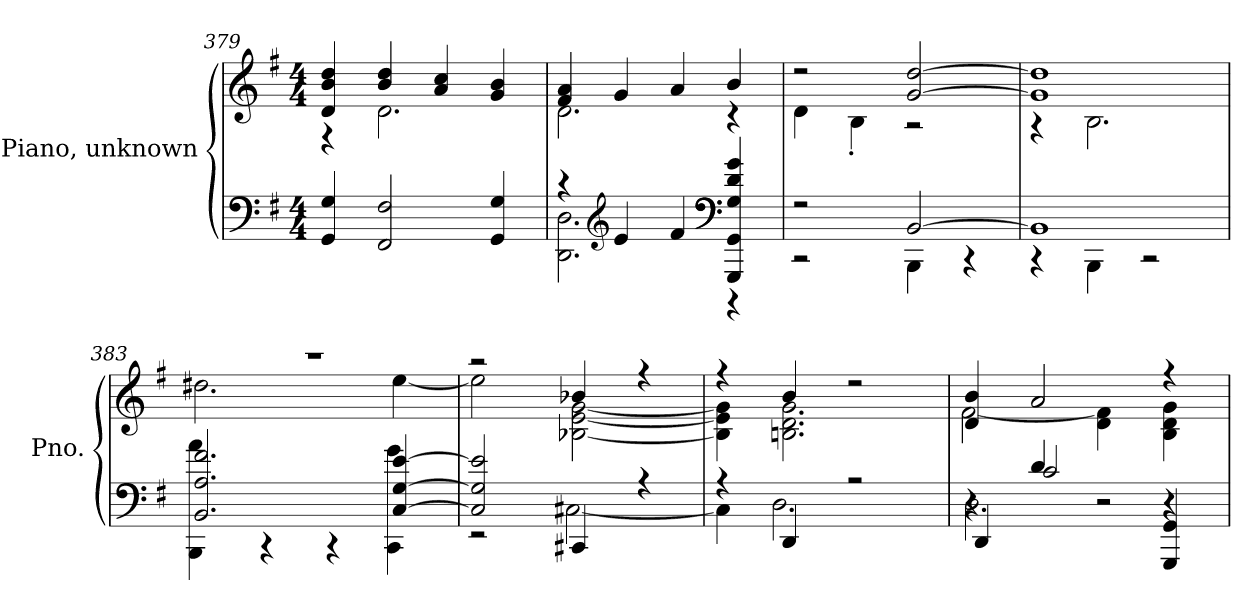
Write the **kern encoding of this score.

**kern	**kern
*part1	*part1
*staff2	*staff1
*I"Piano, unknown	*
*I'Pno.	*
*clefF4	*clefG2
*k[f#]	*k[f#]
*M4/4	*M4/4
=379	=379
*	*^
4GG/ 4G/	4d/ 4b/ 4dd/	4r
2FF#/ 2F#/	4b/ 4dd/	2.d\
.	4a/ 4cc/	.
4GG/ 4G/	4g/ 4b/	.
=380	=380	=380
*^	*	*
4r	2.DD\ 2.D\	4f#/ 4a/	2.d\
*clefG2	*	*	*
4e/	.	4g/	.
4f#/	.	4a/	.
*clefF4	*	*	*
4GGG/ 4GG/ 4G/ 4d/ 4g/	4r	4b/	4r
=381	=381	=381	=381
2r	2r	2r	4d\
.	.	.	4B'\
[2BB/	4BBB\	[2g/ [2dd/	2r
.	4r	.	.
=382	=382	=382	=382
1BB]	4r	1g] 1dd]	4r
.	4BBB\	.	2.B\
.	2r	.	.
=383	=383	=383	=383
2.BB/ 2.A/ 2.f#/	4BBB\ 4a\	1r	2.dd#X\
.	4r	.	.
.	4r	.	.
[4C/ [4G/ [4e/	4CC\ 4g\	.	[4ee\
!!LO:LB:g=z	!!
=384	=384	=384	=384
2C/] 2G/] 2e/]	2r	2r	2ee\]
4CC#X/	[2C#X\	4b-X/	[2B-X\ [2e\ [2g\
4r	.	4r	.
=385	=385	=385	=385
4r	4C#\]	4r	4B-\] 4e\] 4g\]
4DD/	2.D\	4b/	2.Bn\ 2.d\ 2.g\
2r	.	2r	.
=386	=386	=386	=386
*	*^	*	*
4r	2.D\	4DD/	4d/ 4b/	[2f#\
4d/	.	2c/	2a/	.
2r	.	.	.	4d\ 4f#\]
.	4r	4GGG/ 4GG/	4r	4B\ 4d\ 4g\
*v	*v	*v	*	*
*	*v	*v
=	=
*-	*-
